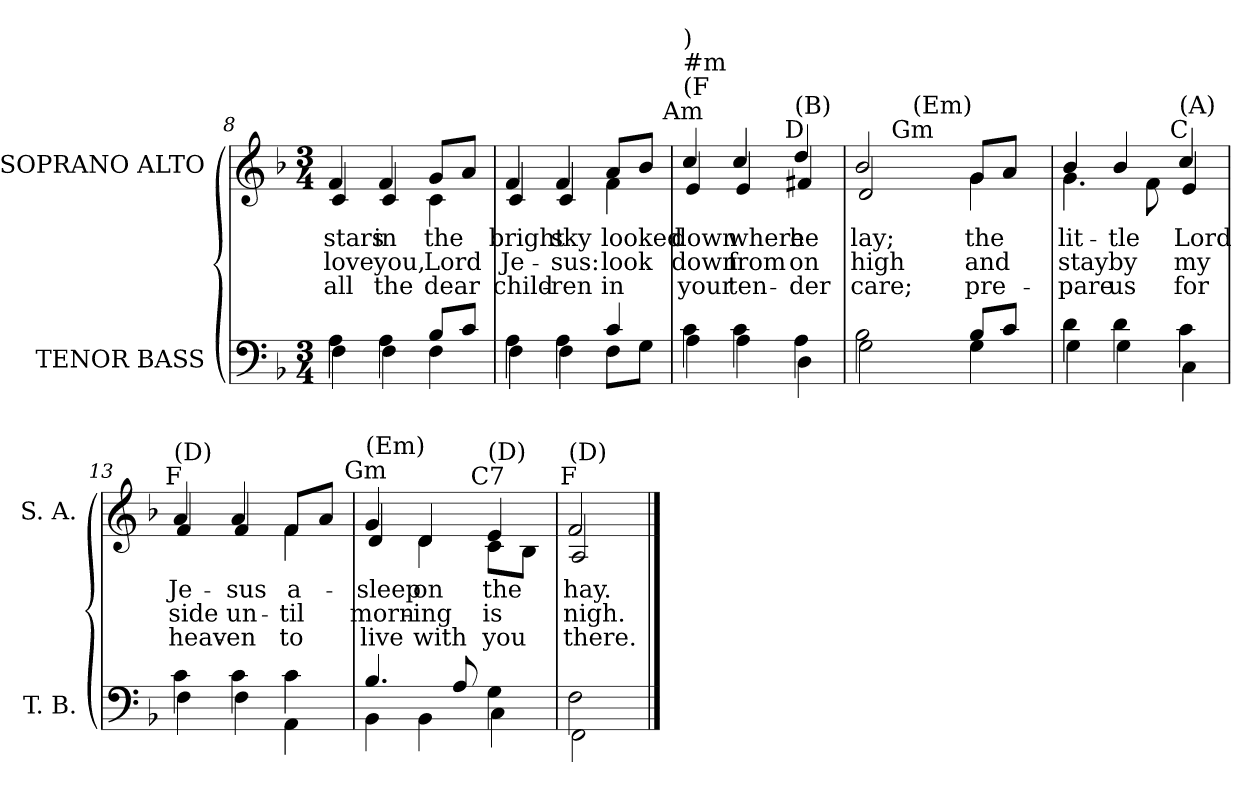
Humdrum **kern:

**kern	**kern	**text	**text	**text
*part2	*part1	*part1	*part1	*part1
*staff2	*staff1	*staff1	*staff1	*staff1
*I"TENOR BASS	*I"SOPRANO ALTO	*	*	*
*I'T. B.	*I'S. A.	*	*	*
*clefF4	*clefG2	*	*	*
*k[b-]	*k[b-]	*	*	*
*F:	*F:	*	*	*
*M3/4	*M3/4	*	*	*
=8	=8	=8	=8	=8
*^	*	*	*	*
!	!	!LO:TX:a:cj:t=F	!	!	!
!	!	!LO:TX:t=(D)	!	!	!
!	!	!	!LO:LY:b:color=#000000	!LO:LY:b:color=#000000	!LO:LY:b:color=#000000
*	*	*^	*	*	*
4Ai\	4Fi\	4fi/	4ci/	stars	love	all
!	!	!	!	!LO:LY:b:color=#000000	!LO:LY:b:color=#000000	!LO:LY:b:color=#000000
4Ai\	4Fi\	4fi/	4ci/	in	you,	the
!	!	!	!	!LO:LY:b:color=#000000	!LO:LY:b:color=#000000	!LO:LY:b:color=#000000
8B-i/L	4Fi\	8gi/L	4ci\	the	Lord	dear
8ci/J	.	8ai/J	.	.	.	.
=9	=9	=9	=9	=9	=9	=9
!	!	!	!	!LO:LY:b:color=#000000	!LO:LY:b:color=#000000	!LO:LY:b:color=#000000
4Ai\	4Fi\	4fi/	4ci/	bright	Je-	child-
!	!	!	!	!LO:LY:b:color=#000000	!LO:LY:b:color=#000000	!LO:LY:b:color=#000000
4Ai\	4Fi\	4fi/	4ci/	sky	-sus:	-ren
!	!	!	!	!LO:LY:b:color=#000000	!LO:LY:b:color=#000000	!LO:LY:b:color=#000000
4ci/	8Fi\L	8ai/L	4fi\	looked	look	in
.	8Gi\J	8b-i/J	.	.	.	.
!!LO:LB:g=z	!!
=10	=10	=10	=10	=10	=10	=10
!	!	!LO:TX:a:cj:t=Am	!	!	!	!
!	!	!LO:TX:t=(F	!	!	!	!
!	!	!LO:TX:t=#m	!	!	!	!
!	!	!LO:TX:t=)	!	!	!	!
!	!	!	!	!LO:LY:b:color=#000000	!LO:LY:b:color=#000000	!LO:LY:b:color=#000000
4ci\	4Ai\	4cci/	4ei/	down	down	your
!	!	!	!	!LO:LY:b:color=#000000	!LO:LY:b:color=#000000	!LO:LY:b:color=#000000
4ci\	4Ai\	4cci/	4ei/	where	from	ten-
!	!	!LO:TX:a:cj:t=D	!	!	!	!
!	!	!LO:TX:t=(B)	!	!	!	!
!	!	!	!	!LO:LY:b:color=#000000	!LO:LY:b:color=#000000	!LO:LY:b:color=#000000
4Ai\	4Di\	4ddi/	4f#Xi/	he	on	-der
*	*	*v	*v	*	*	*
=11	=11	=11	=11	=11	=11
*	*	*^	*	*	*
!	!	!	!	!LO:LY:b:color=#000000	!LO:LY:b:color=#000000	!LO:LY:b:color=#000000
*	*	*	*^	*	*	*
2B-i\	2Gi\	2b-i/	2di/	8ryy	lay;	high	care;
.	.	.	.	16ryy	.	.	.
.	.	.	.	512ryy	.	.	.
!	!	!	!	!LO:TX:a:cj:t=Gm	!	!	!
!	!	!	!	!LO:TX:t=(Em)	!	!	!
.	.	.	.	2ryy	.	.	.
!	!	!	!	!	!LO:LY:b:color=#000000	!LO:LY:b:color=#000000	!LO:LY:b:color=#000000
8B-i/L	4Gi\	8gi/L	4gi\	.	the	and	pre-
8ci/J	.	8ai/J	.	.	.	.	.
.	.	.	.	32ryy	.	.	.
.	.	.	.	64...ryy	.	.	.
*	*	*v	*v	*v	*	*	*
=12	=12	=12	=12	=12	=12
*	*	*^	*	*	*
*	*	*	*^	*	*	*
!	!	!	!	!	!LO:LY:b:color=#000000	!LO:LY:b:color=#000000	!LO:LY:b:color=#000000
*	*	*	*v	*v	*	*	*
4di\	4Gi\	4b-i/	4.gi\	lit-	stay	-pare
!	!	!	!	!LO:LY:b:color=#000000	!LO:LY:b:color=#000000	!LO:LY:b:color=#000000
4di\	4Gi\	4b-i/	.	-tle	by	us
.	.	.	8fi\	.	.	.
!	!	!LO:TX:a:cj:t=C	!	!	!	!
!	!	!LO:TX:t=(A)	!	!	!	!
!	!	!	!	!LO:LY:b:color=#000000	!LO:LY:b:color=#000000	!LO:LY:b:color=#000000
4ci\	4Ci\	4cci/	4ei/	Lord	my	for
=13	=13	=13	=13	=13	=13	=13
!	!	!LO:TX:a:cj:t=F	!	!	!	!
!	!	!LO:TX:t=(D)	!	!	!	!
!	!	!	!	!LO:LY:b:color=#000000	!LO:LY:b:color=#000000	!LO:LY:b:color=#000000
4ci\	4Fi\	4ai/	4fi/	Je-	side	heav-
!	!	!	!	!LO:LY:b:color=#000000	!LO:LY:b:color=#000000	!LO:LY:b:color=#000000
4ci\	4Fi\	4ai/	4fi/	-sus	un-	-en
!	!	!	!	!LO:LY:b:color=#000000	!LO:LY:b:color=#000000	!LO:LY:b:color=#000000
4ci\	4AAi\	8fi/L	4fi\	a-	-til	to
.	.	8ai/J	.	.	.	.
=14	=14	=14	=14	=14	=14	=14
!	!	!LO:TX:a:cj:t=Gm	!	!	!	!
!	!	!LO:TX:t=(Em)	!	!	!	!
!	!	!	!	!LO:LY:b:color=#000000	!LO:LY:b:color=#000000	!LO:LY:b:color=#000000
4.B-i/	4BB-i\	4gi/	4di/	-sleep	morn-	live
!	!	!	!	!LO:LY:b:color=#000000	!LO:LY:b:color=#000000	!LO:LY:b:color=#000000
.	4BB-i\	4di/	4di\	on	-ing	with
8Ai/	.	.	.	.	.	.
!	!	!LO:TX:a:cj:t=C7	!	!	!	!
!	!	!LO:TX:t=(D)	!	!	!	!
!	!	!	!	!LO:LY:b:color=#000000	!LO:LY:b:color=#000000	!LO:LY:b:color=#000000
4Gi\	4Ci\	4ei/	8ci\L	the	is	you
.	.	.	8B-i\J	.	.	.
=15	=15	=15	=15	=15	=15	=15
!	!	!LO:TX:a:cj:t=F	!	!	!	!
!	!	!LO:TX:t=(D)	!	!	!	!
!	!	!	!	!LO:LY:b:color=#000000	!LO:LY:b:color=#000000	!LO:LY:b:color=#000000
2Fi\	2FFi\	2fi/	2Ai/	hay.	nigh.	there.
*v	*v	*	*	*	*	*
*	*v	*v	*	*	*
==	==	==	==	==
*-	*-	*-	*-	*-
